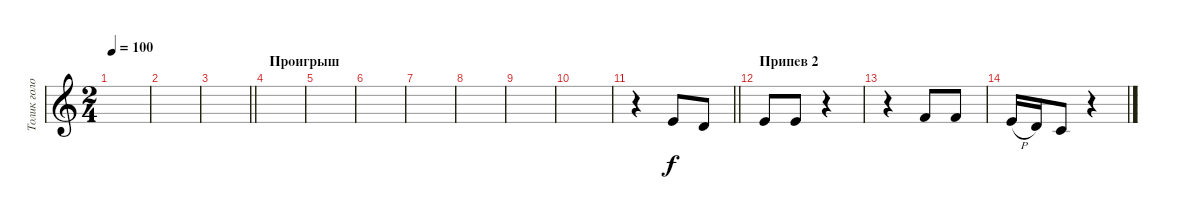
\track ("Толик голос" "Толик голо") {instrument tenorsax}
\staff {score}
\tuning (E4 B3 G3 D3 A2 E2) {hide}
\ts (2 4)
\tempo 100
\clef g2
\ks c
|
|
\barLineRight lightlight
|
\section ("" "Проигрыш")
|
|
|
|
|
|
|
\barLineRight lightlight
r.4 5.2.8 3.2.8 |
\section ("" "Припев 2")
5.2.8 5.2.8 r.4 |
r.4 6.2.8 6.2.8 |
5.2{h}.16 3.2.16 1.2.8 r.4
